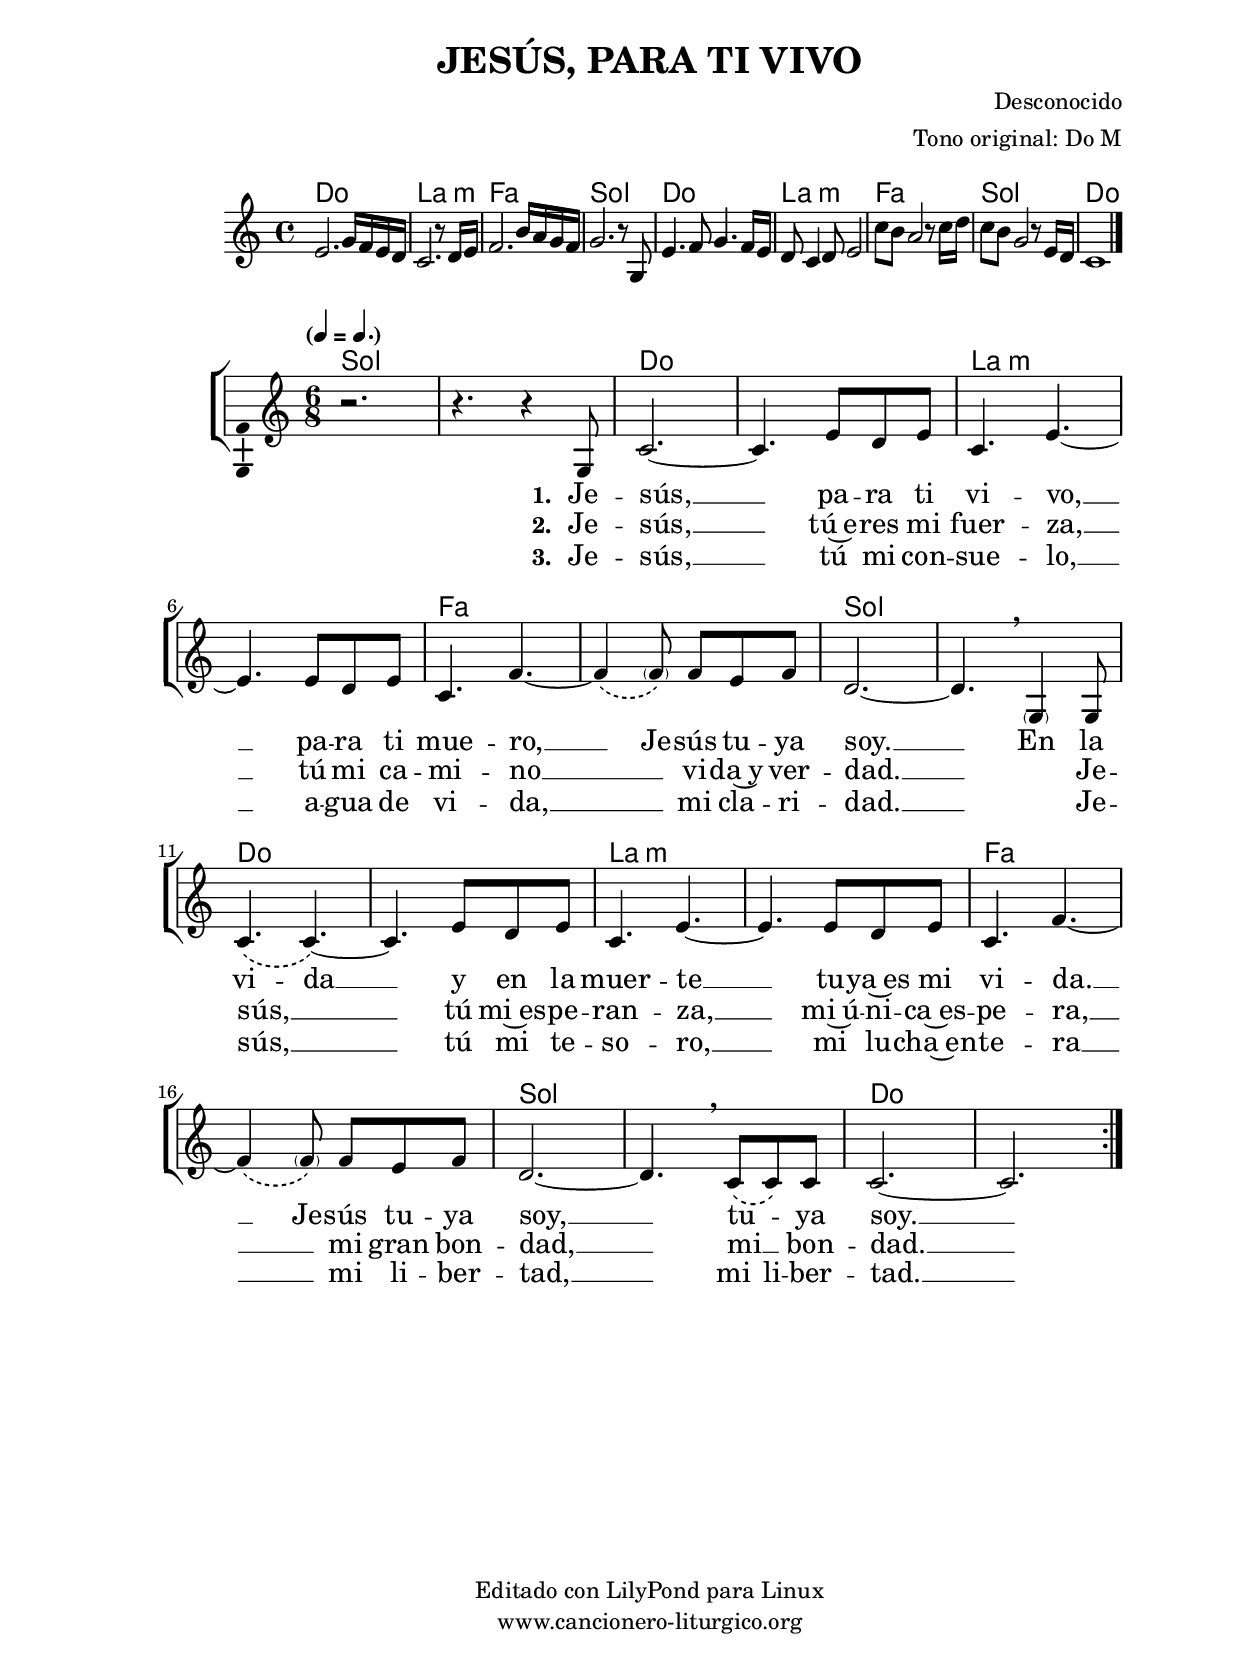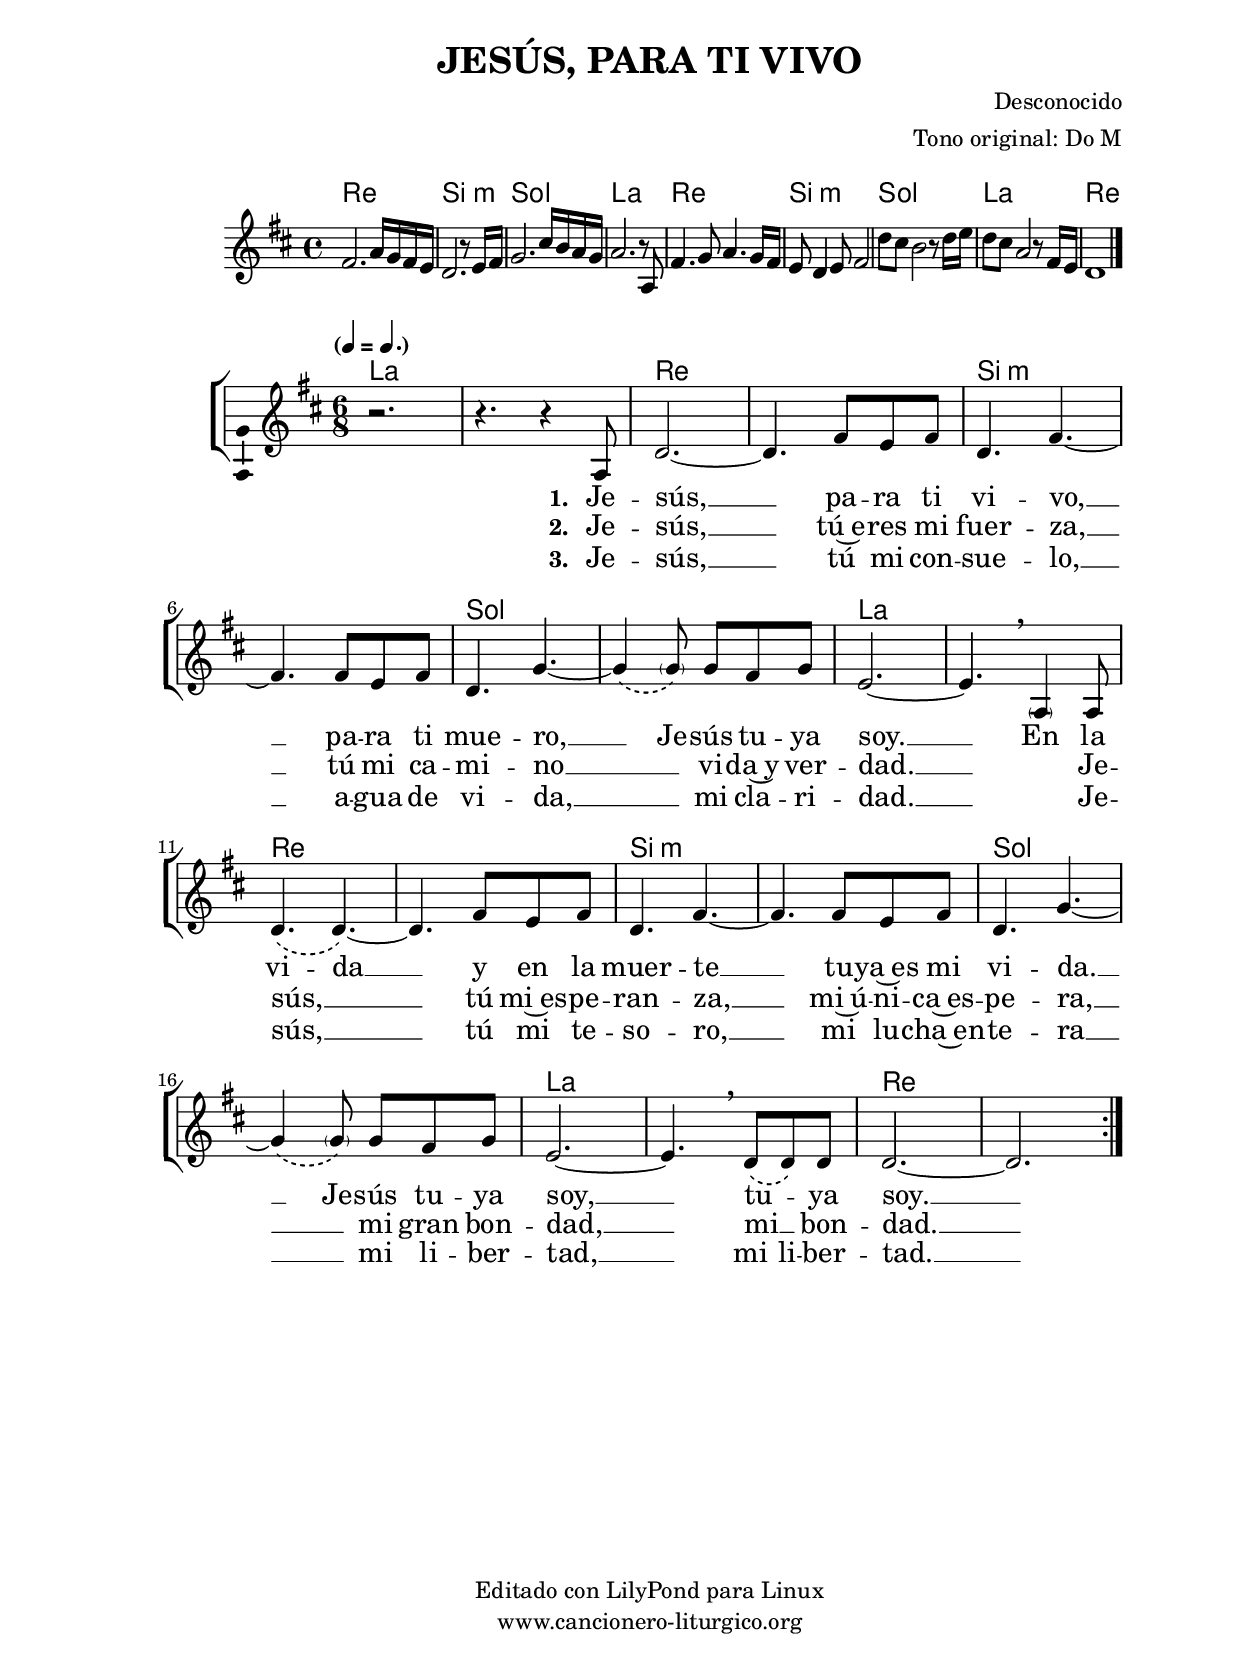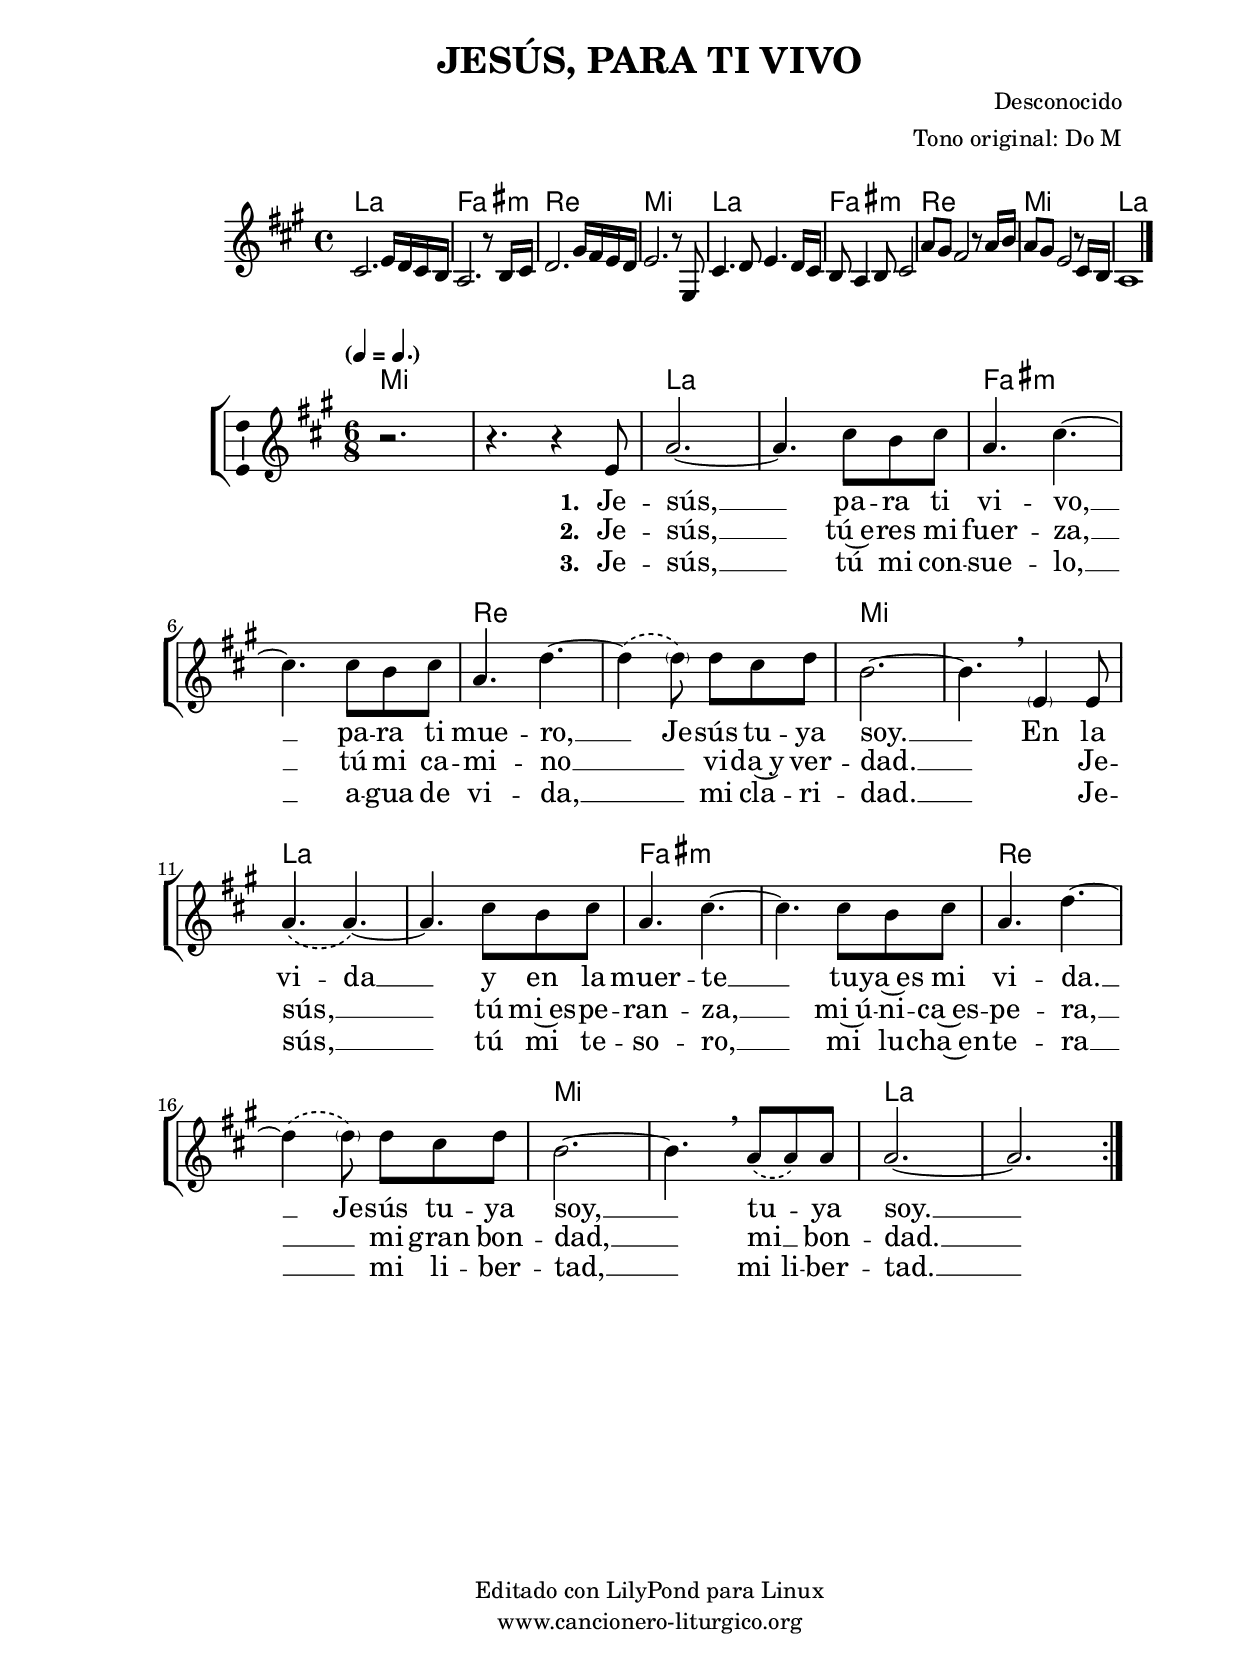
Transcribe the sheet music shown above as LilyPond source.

%
%para convertir .midi en .wav:
%timidity filename.midi -Ow -o finename.wav
%
%
%Para convertir de .wav a .mp3:
%lame -h -m j filename.wav
%
%
%para escuchar el midi:
%timidity nombrefichero.midi
%


%versión de lilypond para la que se ha escrito esta partitura:
\version "2.16.0"

	%Tamaño papel
	#(set-default-paper-size "a4")
	%Tamaño partitura
	#(set-global-staff-size 20)
	%No responde al pulsar sobre una nota
	#(ly:set-option 'point-and-click #f)

%parámetros del encabezamiento:
\header {
	title = "JESÚS, PARA TI VIVO"
	subtitle = ""
	composer = "Desconocido"
	poet = ""
	meter = ""
	arranger = "Tono original: Do M"
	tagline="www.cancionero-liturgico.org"
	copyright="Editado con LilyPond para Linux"
	}

%parámetros asociados al papel:
\paper  {
	oddHeaderMarkup = \markup {\fill-line { \on-the-fly #not-first-page \fromproperty #'header:title \on-the-fly #not-first-page \fromproperty #'header:composer }}
	evenHeaderMarkup = \markup {\fill-line { \fromproperty #'header:composer \fromproperty #'header:title }}
	#(set-paper-size "a4")
	print-page-number = ##f
	first-page-number = 1
	print-first-page-number = ##f
%	head-separation = 3.0 \cm
	top-margin = 2.0 \cm
	bottom-margin = 0.5\cm
%%%	bottom-margin = -1.0\cm
	left-margin = 3.0 \cm
	line-width = 16.0 \cm 
	indent = 8\mm
	interscoreline = 2.\mm
	between-system-space = 15\mm
%	para que las partituras no llenen la hoja:
	ragged-bottom = ##t
%	idem para la última hoja:
	ragged-last-bottom = ##f
%	para que las partituras llenen el ancho del papel:
	ragged-last = ##f
	after-title-space = 2.5 \cm
%page-count=1
system-count=4

	%Flexible Vertical Spacing
%	markup-markup-spacing =
%	#'((basic-distance . 15) (minimum-distance . 15) (padding . 3))
	markup-system-spacing =
	#'((basic-distance . 15) (minimum-distance . 15) (padding . 3))
	system-system-spacing =
	#'((basic-distance . 15) (minimum-distance . 15) (padding . 3))
	score-system-spacing =
	#'((basic-distance . 15) (minimum-distance . 15) (padding . 5))
%	top-system-spacing = % header
%	#'((basic-distance . 8) (minimum-distance . 0) (padding . 3))
%	top-markup-spacing =
%	#'((basic-distance . 20) (minimum-distance . 20) (padding . 3))
	last-bottom-spacing = % footer
	#'((basic-distance . 5) (minimum-distance . 5) (padding . 3))
%	score-markup-spacing =
%	#'((basic-distance . 16) (minimum-distance . 13) (padding . 3))

	}


%parámetros que afectan a toda la partitura:
global =  {
	%clave de sol (G):
	\clef G
	%armadura:
%	\transpose c b
	\key c \major
%	\tempo 4=75
	\set Score.tempoHideNote = ##t
	}


acordesintro = {
	\italianChords
	\chordmode {
%	\transpose c b
{

c1 a:m f g
c1 a:m f g
c1

}
}
}

melodiaintro = 

%	\transpose c b
{
	\relative c'{
	\time 4/4

\tempo 4=75

e2. g16 f e d
c2. r8 d16 e
f2. b16 a g f
g2. r8 g,8

e'4. f8 g4. f16 e
d8 c4 d8 e2
c'8 b a2 r8 c16 d
c8 b g2 r8 e16 d
c1

\bar "|."
}
}


acordes = {
	\italianChords
	\chordmode {
%	\transpose c b
{

\repeat volta 3 {
g1.
c1. a:m f g
c1. a:m f g
c1.
}

	}
	}
}

melodia = 
%	\transpose c b
{
	\relative c'{

\time 6/8

\phrasingSlurDashed

\repeat volta 3 {

%Imprimo el cambio de tempo
\tempo \markup {
   \concat {
      (
      \smaller \general-align #Y #DOWN \note #"4" #1
      " = "
      \smaller \general-align #Y #DOWN \note #"4." #1
      )
      }
   }

%Cambio tempo, paso de compás binario a ternario
\tempo 4.=75

r2.
r4. r4 g8
c2.~
c4. e8 d e
c4. e~
e4. e8 d e
c4. f~
f4 \( \parenthesize f8\) f e f
d2.~
d4. \breathe \parenthesize g,4 g8
c4. \(c4.\)~
c4. e8 d e
c4. e~
e4. e8 d e
c4. f~
f4 \( \parenthesize f8\) f e f
d2.~
d4. \breathe c8 \(c\) c
c2.~
c2.

}

%%%\bar "|."
	}
	}


texto = \lyricmode {
\set stanza =#"1. " 

Je -- sús, __ pa -- ra ti vi -- vo, __
pa -- ra ti mue -- ro, __ Je -- sús tu -- ya soy. __
En la vi -- da __ y en la muer -- te __
tu -- ya~es mi vi -- da. __
Je -- sús tu -- ya soy, __ tu -- _ ya soy. __

	}

textodos = \lyricmode {
\set stanza =#"2. " 

Je -- sús, __ tú~e -- res mi fuer -- za, __
tú mi ca -- mi -- no __ _ vi -- da~y ver -- dad. __
"  " Je -- sús, __ _ tú mi~es -- pe -- ran -- za, __
mi~ú -- ni -- ca~es -- pe -- ra, __ _
mi gran bon -- dad, __ mi __ _ bon -- dad. __

}

textotres = \lyricmode {
\set stanza =#"3. " 

Je -- sús, __ tú mi con -- sue -- lo, __
a -- gua de vi -- da, __ _ mi cla -- ri -- dad. __
"  " Je -- sús, __ _ tú mi te -- so -- ro, __
mi lu -- cha~en -- te -- ra __ _
mi li -- ber -- tad, __ mi li -- ber -- tad. __

}

acordesintroStaff = \context ChordNames = acordesintroStaff <<
	\set chordChanges = ##t
	\acordesintro
	>>

acordesStaff = \context ChordNames = acordesStaff <<
	\set chordChanges = ##t
	\acordes
	>>


vozintroStaff = \context Voice = vozintroStaff
<<
	\override Staff.StaffSymbol #'staff-space = #(magstep -0.35)
	\set Staff.midiInstrument = #"english horn"
	\set Staff.midiMinimumVolume = #0.7
	\set Staff.midiMaximumVolume = #0.9
	\global
	\melodiaintro
	>>

vozStaff = \context Voice = vozStaff
\with {\consists "Ambitus_engraver"}
<<
%	\set Staff.instrumentName = ""
%	\set Staff.shortInstrumentName = ""
%	\set Staff.midiInstrument = #"clarinet"
%	\set Staff.midiInstrument = #"cello"
%	\set Staff.midiInstrument = #"flute"
	\set Staff.midiInstrument = #"electric guitar (jazz)"
%	\set Staff.midiInstrument = #"english horn"
%	\set Staff.midiInstrument = #"violin"
%	\set Staff.midiInstrument = #"glockenspiel"
	\set Staff.midiMinimumVolume = #0.7
	\set Staff.midiMaximumVolume = #0.9
	\global
	\melodia
	>>


textoStaff = \context Lyrics = textoStaff <<
	\lyricsto vozStaff \texto
	>>

textodosStaff = \context Lyrics = textodosStaff <<
	\lyricsto vozStaff \textodos
	>>

textotresStaff = \context Lyrics = textotresStaff <<
	\lyricsto vozStaff \textotres
	>>

\book {
	\score {
		\context ChoirStaff {
%			\override StaffGroup.SystemStartBracket #'collapse-height = #1
%			\override Score.SystemStartBar #'collapse-height = #1
			<<
			\acordesintroStaff
			\vozintroStaff
			>>
			}
		\layout {
	    		\context {
				\Lyrics
				\override LyricText #'font-size = #2
				}
	   		 \context {
				\Score
				\override StaffSymbol #'staff-space = #(magstep +3)
				}
system-count=1
			}
		}
	\score {
		\context ChoirStaff {
			\override StaffGroup.SystemStartBracket #'collapse-height = #1
			\override Score.SystemStartBar #'collapse-height = #1
			<<
			\acordesStaff
			\vozStaff
			\textoStaff
			\textodosStaff
			\textotresStaff
			>>
			}
		\layout {
	    		\context {
				\Lyrics
				\override LyricText #'font-size = #2
				}
	   		 \context {
				\Score
				%fontSize = #3
				\override StaffSymbol #'staff-space = #(magstep +3)
				%\override Beam #'thickness = #0.55
				%\override SpacingSpanner #'spacing-increment = #1.0
				%\override Slur #'height-limit = #1.5
				}
			}
		}
	\score {
		\unfoldRepeats
		\context ChoirStaff {
			<<
			\acordesintroStaff
			\vozintroStaff
			>>
			<<
			\acordesStaff
			\vozStaff
			>>
			}
		\midi {
	  		\context {
	  			\Score
				tempoWholesPerMinute = #(ly:make-moment 70 4)
				}
			}
		}
	}

#(define output-suffix "C")
\book {
	\score {
		\context ChoirStaff {
%			\override StaffGroup.SystemStartBracket #'collapse-height = #1
%			\override Score.SystemStartBar #'collapse-height = #1
\transpose c d
			<<
			\acordesintroStaff
			\vozintroStaff
			>>
			}
		\layout {
	    		\context {
				\Lyrics
				\override LyricText #'font-size = #2
				}
	   		 \context {
				\Score
				\override StaffSymbol #'staff-space = #(magstep +3)
				}
system-count=1
			}
		}
	\score {
		\context ChoirStaff {
			\override StaffGroup.SystemStartBracket #'collapse-height = #1
			\override Score.SystemStartBar #'collapse-height = #1
\transpose c d
			<<
			\acordesStaff
			\vozStaff
			\textoStaff
			\textodosStaff
			\textotresStaff
			>>
			}
		\layout {
	    		\context {
				\Lyrics
				\override LyricText #'font-size = #2
				}
	   		 \context {
				\Score
				%fontSize = #3
				\override StaffSymbol #'staff-space = #(magstep +3)
				%\override Beam #'thickness = #0.55
				%\override SpacingSpanner #'spacing-increment = #1.0
				%\override Slur #'height-limit = #1.5
				}
			}
		}
	}

#(define output-suffix "S")
\book {
	\score {
		\context ChoirStaff {
%			\override StaffGroup.SystemStartBracket #'collapse-height = #1
%			\override Score.SystemStartBar #'collapse-height = #1
\transpose c a,
			<<
			\acordesintroStaff
			\vozintroStaff
			>>
			}
		\layout {
	    		\context {
				\Lyrics
				\override LyricText #'font-size = #2
				}
	   		 \context {
				\Score
				\override StaffSymbol #'staff-space = #(magstep +3)
				}
system-count=1
			}
		}
	\score {
		\context ChoirStaff {
			\override StaffGroup.SystemStartBracket #'collapse-height = #1
			\override Score.SystemStartBar #'collapse-height = #1
\transpose c a
			<<
			\acordesStaff
			\vozStaff
			\textoStaff
			\textodosStaff
			\textotresStaff
			>>
			}
		\layout {
	    		\context {
				\Lyrics
				\override LyricText #'font-size = #2
				}
	   		 \context {
				\Score
				%fontSize = #3
				\override StaffSymbol #'staff-space = #(magstep +3)
				%\override Beam #'thickness = #0.55
				%\override SpacingSpanner #'spacing-increment = #1.0
				%\override Slur #'height-limit = #1.5
				}
			}
		}
	}

